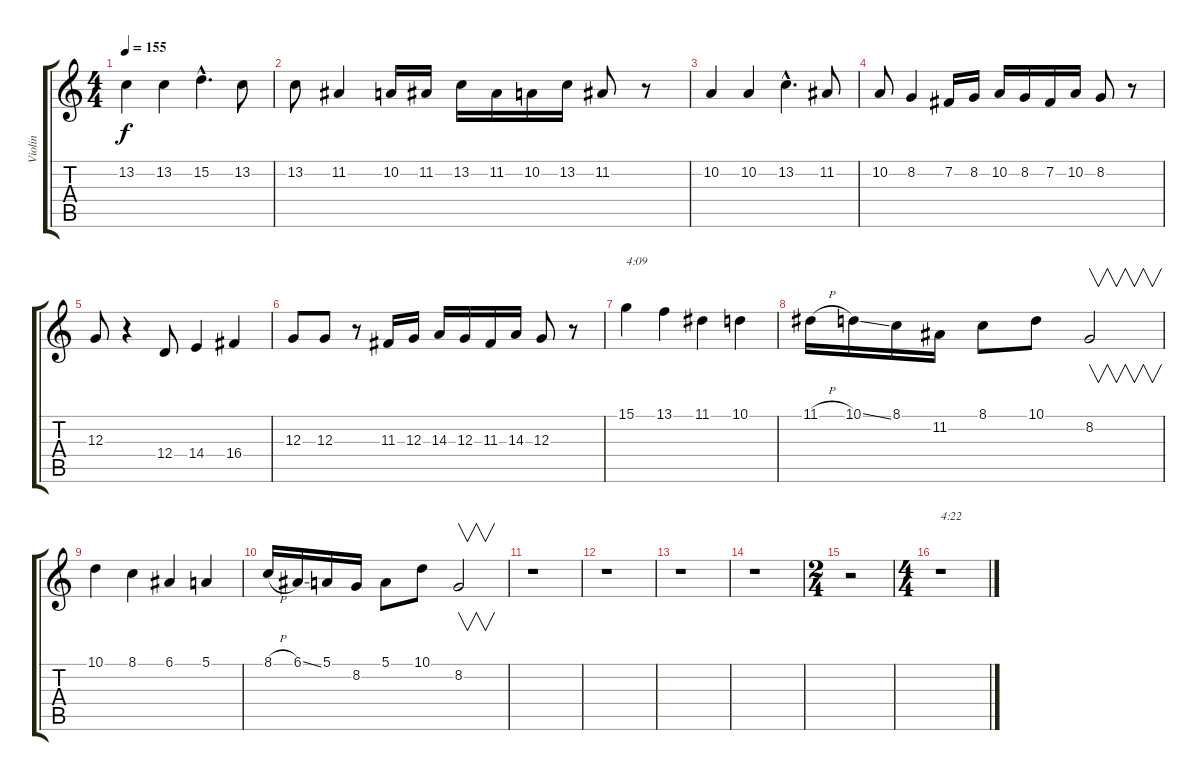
\track ("Violin" "Violin") {instrument violin}
\staff {score tabs}
\tuning (E4 B3 G3 D3 A2 E2) {hide}
\ts (4 4)
\tempo 155
\clef g2
\ks c
13.2.4{dy f} 13.2.4 15.2{hac}.4{d} 13.2.8 |
13.2.8 11.2.4 10.2.16 11.2.16 13.2.16 11.2.16 10.2.16 13.2.16 11.2.8 r.8 |
10.2.4 10.2.4 13.2{hac}.4{d} 11.2.8 |
10.2.8 8.2.4 7.2.16 8.2.16 10.2.16 8.2.16 7.2.16 10.2.16 8.2.8 r.8 |
12.3.8 r.4 12.4.8 14.4.4 16.4.4 |
12.3.8 12.3.8 r.8 11.3.16 12.3.16 14.3.16 12.3.16 11.3.16 14.3.16 12.3.8 r.8 |
15.1.4{txt "4:09"} 13.1.4 11.1.4 10.1.4 |
11.1{h}.16 10.1{ss}.16 8.1.16 11.2.16 8.1.8 10.1.8 8.2.2{v} |
10.1.4 8.1.4 6.1.4 5.1.4 |
8.1{h}.16 6.1{ss}.16 5.1.16 8.2.16 5.1.8 10.1.8 8.2.2{v} |
r.1 |
r.1 |
r.1 |
r.1 |
\ts (2 4)
r.2 |
\ts (4 4)
r.1{txt "4:22"}
